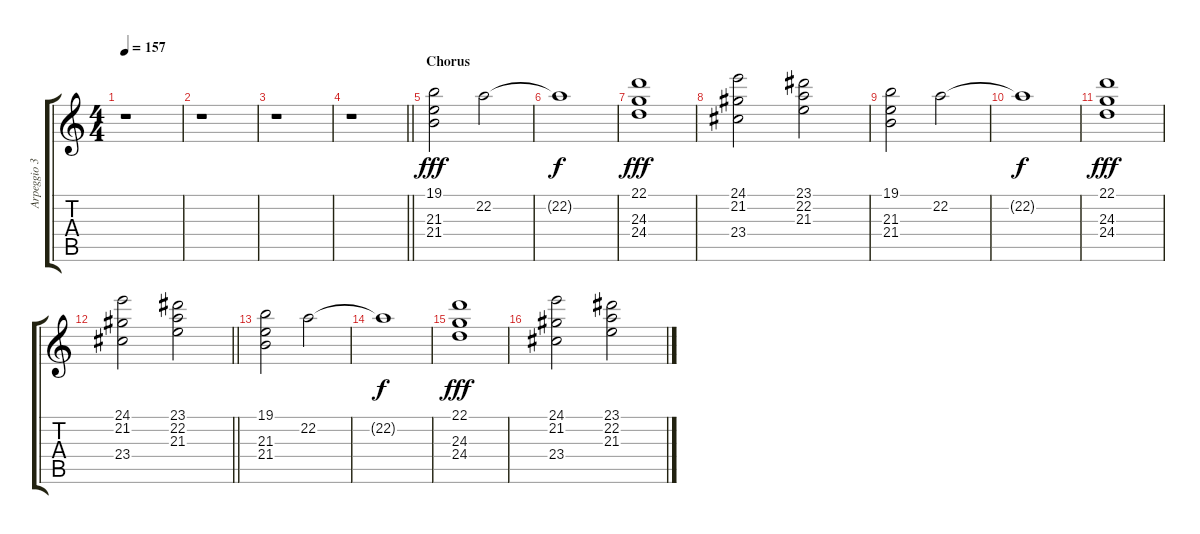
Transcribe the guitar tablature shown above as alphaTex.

\track ("Arpeggio 3" "Arpeggio 3") {instrument synthstrings2}
\staff {score tabs}
\tuning (E4 B3 G3 D3 A2 E2) {hide}
\ts (4 4)
\tempo 157
\clef g2
\ks c
r.1{dy fff} |
r.1 |
r.1 |
\barLineRight lightlight
r.1 |
\section ("" "Chorus")
(19.1 21.3 21.4).2 22.2.2 |
22.2{t}.1{dy f} |
(22.1 24.3 24.4).1{dy fff} |
(24.1 21.2 23.4).2 (23.1 22.2 21.3).2 |
(19.1 21.3 21.4).2 22.2.2 |
22.2{t}.1{dy f} |
(22.1 24.3 24.4).1{dy fff} |
\barLineRight lightlight
(24.1 21.2 23.4).2 (23.1 22.2 21.3).2 |
(19.1 21.3 21.4).2 22.2.2 |
22.2{t}.1{dy f} |
(22.1 24.3 24.4).1{dy fff} |
(24.1 21.2 23.4).2 (23.1 22.2 21.3).2
